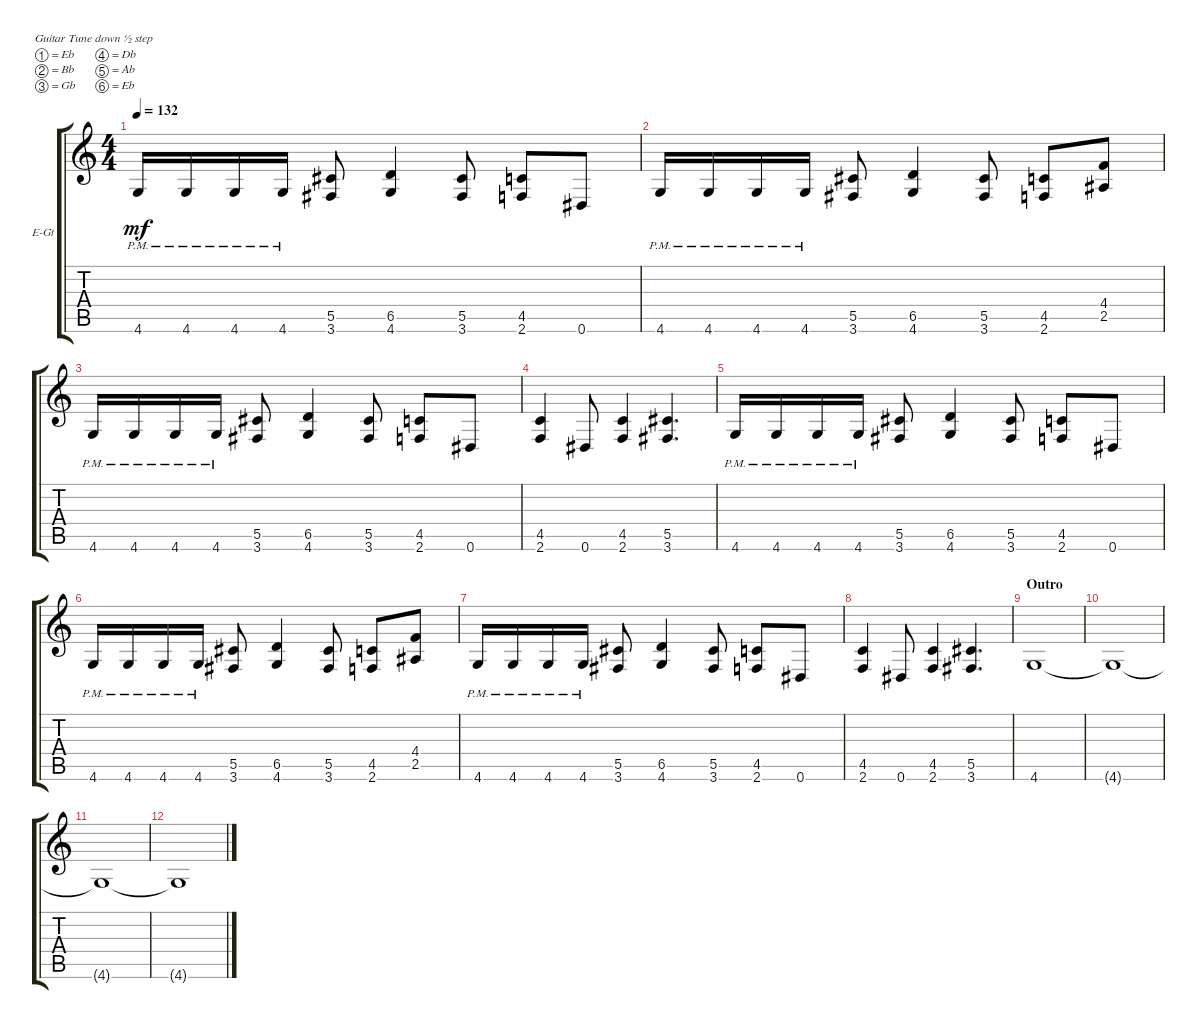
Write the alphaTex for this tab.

\defaultSystemsLayout 4
\bracketExtendMode groupsimilarinstruments
\firstSystemTrackNameOrientation horizontal
\otherSystemsTrackNameOrientation horizontal
\track ("Distorted Guitar (Right)" "E-Gt") {instrument distortionguitar}
\staff {score tabs}
\tuning (Eb4 Bb3 Gb3 Db3 Ab2 Eb2)
\ts (4 4)
\tempo 132
\clef g2
\ks c
4.6{pm}.16{dy mf} 4.6{pm}.16 4.6{pm}.16 4.6{pm}.16 (3.6 5.5).8 (4.6 6.5).4 (3.6 5.5).8 (2.6 4.5).8 0.6.8 |
4.6{pm}.16 4.6{pm}.16 4.6{pm}.16 4.6{pm}.16 (3.6 5.5).8 (4.6 6.5).4 (3.6 5.5).8 (2.6 4.5).8 (2.5 4.4).8 |
4.6{pm}.16 4.6{pm}.16 4.6{pm}.16 4.6{pm}.16 (3.6 5.5).8 (4.6 6.5).4 (3.6 5.5).8 (2.6 4.5).8 0.6.8 |
(2.6 4.5).4 0.6.8 (2.6 4.5).4 (3.6 5.5).4{d} |
4.6{pm}.16 4.6{pm}.16 4.6{pm}.16 4.6{pm}.16 (3.6 5.5).8 (4.6 6.5).4 (3.6 5.5).8 (2.6 4.5).8 0.6.8 |
4.6{pm}.16 4.6{pm}.16 4.6{pm}.16 4.6{pm}.16 (3.6 5.5).8 (4.6 6.5).4 (3.6 5.5).8 (2.6 4.5).8 (2.5 4.4).8 |
4.6{pm}.16 4.6{pm}.16 4.6{pm}.16 4.6{pm}.16 (3.6 5.5).8 (4.6 6.5).4 (3.6 5.5).8 (2.6 4.5).8 0.6.8 |
(2.6 4.5).4 0.6.8 (2.6 4.5).4 (3.6 5.5).4{d} |
\section ("" "Outro")
4.6.1 |
4.6{t}.1 |
4.6{t}.1 |
4.6{t}.1
